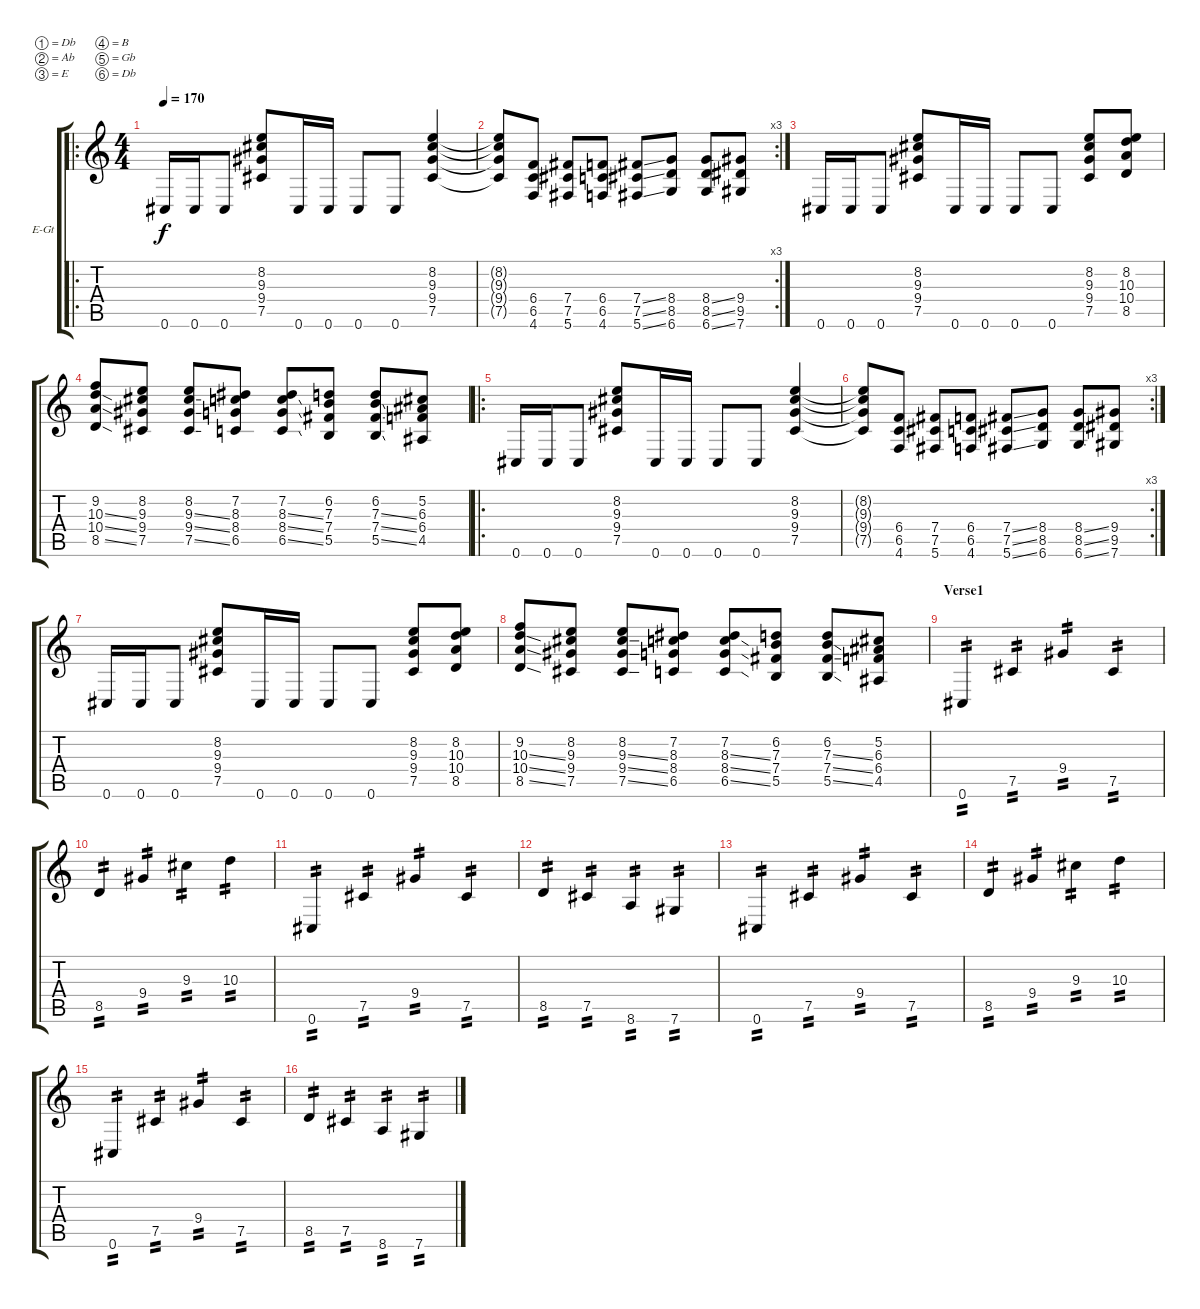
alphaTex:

\defaultSystemsLayout 4
\bracketExtendMode groupsimilarinstruments
\firstSystemTrackNameOrientation horizontal
\otherSystemsTrackNameOrientation horizontal
\track ("Nergal" "E-Gt") {instrument distortionguitar}
\staff {score tabs}
\tuning (Db4 Ab3 E3 B2 Gb2 Db2)
\ro
\ts (4 4)
\tempo 170
\clef g2
\ks c
0.6.16{dy f instrument distortionguitar} 0.6.16 0.6.8 (7.5 9.4 9.3 8.2).8 0.6.16 0.6.16 0.6.8 0.6.8 (7.5 9.4 9.3 8.2).4 |
\rc 3
(7.5{t} 9.4{t} 9.3{t} 8.2{t}).8 (4.6 6.4 6.5).8 (5.6 7.5 7.4).8 (4.6 6.5 6.4).8 (5.6{ss} 7.5{ss} 7.4{ss}).8 (6.6 8.5 8.4).8 (6.6{ss} 8.5{ss} 8.4{ss}).8 (7.6 9.5 9.4).8 |
0.6.16 0.6.16 0.6.8 (7.5 9.4 9.3 8.2).8 0.6.16 0.6.16 0.6.8 0.6.8 (7.5 9.4 9.3 8.2).8 (8.5 10.4 10.3 8.2).8 |
(8.5{ss} 10.4{ss} 10.3{ss} 9.2).8 (7.5 9.4 9.3 8.2).8 (7.5{ss} 9.4{ss} 9.3{ss} 8.2).8 (6.5 8.4 8.3 7.2).8 (6.5{ss} 8.4{ss} 8.3{ss} 7.2).8 (5.5 7.4 7.3 6.2).8 (5.5{ss} 7.4{ss} 7.3{ss} 6.2).8 (4.5 6.4 6.3 5.2).8 |
\ro
0.6.16 0.6.16 0.6.8 (7.5 9.4 9.3 8.2).8 0.6.16 0.6.16 0.6.8 0.6.8 (7.5 9.4 9.3 8.2).4 |
\rc 3
(7.5{t} 9.4{t} 9.3{t} 8.2{t}).8 (4.6 6.4 6.5).8 (5.6 7.5 7.4).8 (4.6 6.5 6.4).8 (5.6{ss} 7.5{ss} 7.4{ss}).8 (6.6 8.5 8.4).8 (6.6{ss} 8.5{ss} 8.4{ss}).8 (7.6 9.5 9.4).8 |
0.6.16 0.6.16 0.6.8 (7.5 9.4 9.3 8.2).8 0.6.16 0.6.16 0.6.8 0.6.8 (7.5 9.4 9.3 8.2).8 (8.5 10.4 10.3 8.2).8 |
(8.5{ss} 10.4{ss} 10.3{ss} 9.2).8 (7.5 9.4 9.3 8.2).8 (7.5{ss} 9.4{ss} 9.3{ss} 8.2).8 (6.5 8.4 8.3 7.2).8 (6.5{ss} 8.4{ss} 8.3{ss} 7.2).8 (5.5 7.4 7.3 6.2).8 (5.5{ss} 7.4{ss} 7.3{ss} 6.2).8 (4.5 6.4 6.3 5.2).8 |
\section ("" "Verse1")
0.6.4{tp 2} 7.5.4{tp 2} 9.4.4{tp 2} 7.5.4{tp 2} |
8.5.4{tp 2} 9.4.4{tp 2} 9.3.4{tp 2} 10.3.4{tp 2} |
0.6.4{tp 2} 7.5.4{tp 2} 9.4.4{tp 2} 7.5.4{tp 2} |
8.5.4{tp 2} 7.5.4{tp 2} 8.6.4{tp 2} 7.6.4{tp 2} |
0.6.4{tp 2} 7.5.4{tp 2} 9.4.4{tp 2} 7.5.4{tp 2} |
8.5.4{tp 2} 9.4.4{tp 2} 9.3.4{tp 2} 10.3.4{tp 2} |
0.6.4{tp 2} 7.5.4{tp 2} 9.4.4{tp 2} 7.5.4{tp 2} |
8.5.4{tp 2} 7.5.4{tp 2} 8.6.4{tp 2} 7.6.4{tp 2}
